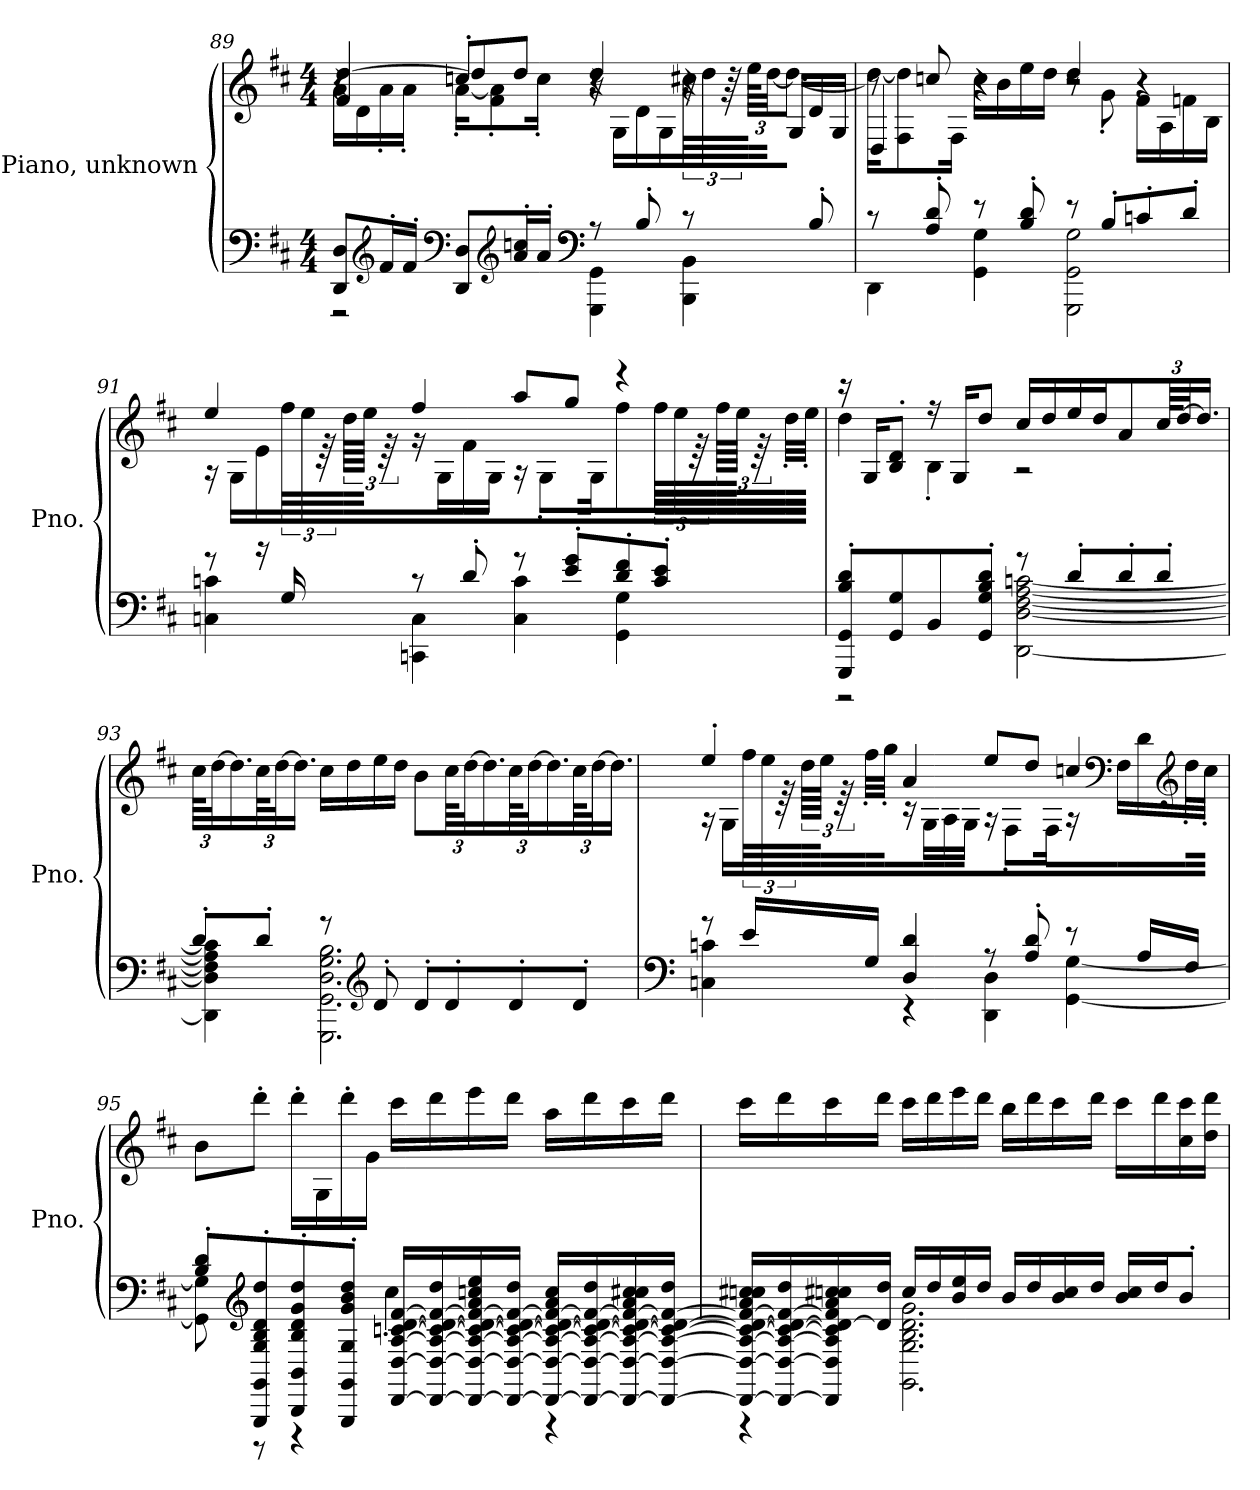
**kern	**kern
*part1	*part1
*staff2	*staff1
*I"Piano, unknown	*
*I'Pno.	*
!!LO:LB:g=z
*clefF4	*clefG2
*k[f#c#]	*k[f#c#]
*M4/4	*M4/4
=89	=89
*^	*^
*	*	*	*^
8DD/ 8D/L	2r	4r	16a\LL	4f#/ [4dd/
.	.	.	16d\	.
*clefG2	*	*	*	*
16f#'/L	.	.	16a'\	.
16f#'/JJ	.	.	16a'\JJ	.
*clefF4	*	*	*	*
8DD/ 8D/L	.	8ccn'/L	[16a'\KL	4dd/]
.	.	.	8f#\' 8a\]'	.
*clefG2	*	*	*	*
16a/' 16ccn/'L	.	8dd/J	.	.
16a'/JJ	.	.	16cc'\Jk	.
*clefF4	*	*	*	*
8r	4GGG\ 4GG\	4dd/	16r	4r
.	.	.	16G\LL	.
8B'/	.	.	16d\	.
.	.	.	16G\	.
8r	4BBB\ 4BB\	4r	96cc#X\LL	16r
.	.	.	96dd\JJJJ	.
.	.	.	96r	.
*	*	*	*Xbrackettup	*
.	.	.	96ee\KLLL	.
.	.	.	[48dd\JJ	.
.	.	.	8.dd\J_	16G/LL
8B'/	.	.	.	16d/
.	.	.	.	16G/JJ
!!LO:LB:g=z	!!	!!
=90	=90	=90	=90	=90
8r	4DD\	8r	16dd\KL_	4D/
.	.	.	8F#\ 8dd\]	.
8A/' 8d/'	.	8ccn/	.	.
.	.	.	16F#\Jk	.
8r	4GG\ 4G\	4r	16cc\LL	4r
.	.	.	16b\	.
8B/' 8d/'	.	.	16ee\	.
.	.	.	16dd\JJ	.
8r	2GGG\ 2GG\ 2G\	4dd/	8r	2r
8B'/L	.	.	8g'\	.
8cn'/	.	4r	16f#\LL	.
.	.	.	16A\	.
8d'/J	.	.	16fn\	.
.	.	.	16B\JJ	.
*	*	*	*v	*v
=91	=91	=91	=91
8r	4Cn\ 4cn\	4ee/	16r
.	.	.	16G\LL
16r	.	.	16e\
*	*	*	*brackettup
16G/	.	.	96ff#\LL
.	.	.	96ee\JJJJ
.	.	.	96r
.	.	.	96dd\LLLL
.	.	.	96ee\JJJJ
.	.	.	96r
8r	4CCn\ 4C\	4ff#/	16r
.	.	.	16G\LL
8d'/	.	.	16f#\
.	.	.	16G\JJ
8r	4C\ 4c\	8aa/L	16r
.	.	.	8G'\L
8e/' 8g/'L	.	8gg/J	.
.	.	.	16G\K
8d/' 8f#/'	4GG\ 4G\	4r	8ff#\
8c/' 8e/'J	.	.	96ff#\LLL
.	.	.	96ee\JJJJ
.	.	.	96r
.	.	.	96ff#\LLLL
.	.	.	96ee\JJJJ
.	.	.	96r
.	.	.	32dd'\LLL
.	.	.	32ee'\JJJ
!!LO:LB:g=z	!!
=92	=92	=92	=92
8GGG/' 8GG/' 8B/' 8d/'L	2r	16r	4dd\
.	.	16G/KL	.
8GG/ 8G/	.	8B/' 8d/'J	.
8BB/	.	16r	4B'\
.	.	16G/KL	.
8GG/' 8G/' 8B/' 8d/'J	.	8dd/J	.
8r	[2DD\ [2D\ [2F#\ [2A\ [2cn\	16cc#/LL	2r
.	.	16dd/	.
8d'/L	.	16ee/	.
.	.	16dd/J	.
8d'/	.	8a/	.
*	*	*Xbrackettup	*
8d'/J	.	96cc#/KLL	.
.	.	[48dd/J	.
.	.	16.dd/JJ]	.
*	*	*v	*v
=93	=93	=93
8d'/L	4DD\] 4D\] 4F#\] 4A\] 4c\]	96cc#\KLLL
.	.	[48dd\J
.	.	16.dd\]
8d'/J	.	96cc#\KL
.	.	[48dd\J
.	.	16.dd\JJ]
8r	2.GGG\ 2.GG\ 2.D\ 2.G\ 2.B\	16cc#\LL
.	.	16dd\
*clefG2	*	*
8d'/	.	16ee\
.	.	16dd\JJ
8d'/L	.	8b\L
8d'/	.	96cc#\KLL
.	.	[48dd\J
.	.	16.dd\]
8d'/	.	96cc#\KL
.	.	[48dd\J
.	.	16.dd\]
8d'/J	.	96cc#\KL
.	.	[48dd\J
.	.	16.dd\JJ]
!!LO:LB:g=z
=94	=94	=94
*clefF4	*	*
*	*	*^
8r	4Cn\ 4cn\	4ee'/	16r
.	.	.	16G\LL
*	*	*	*brackettup
16e/LL	.	.	96ff#\LL
.	.	.	96ee\JJJJ
.	.	.	96r
.	.	.	96dd\LLLL
.	.	.	96ee\JJJJ
.	.	.	96r
16G/JJ	.	.	32ff#'\LLL
.	.	.	32gg'\JJJ
4D/ 4d/	4r	4a/	16r
.	.	.	16G\LL
.	.	.	16A\
.	.	.	16G\JJ
8r	4DD\ 4D\	8ee/L	16r
.	.	.	8F#'\L
8A/' 8d/'	.	8dd/J	.
.	.	.	16F#\Jk
8r	[4GG\ [4G\	4ccn/	16r
*	*	*clefF4	*
.	.	.	16F#\LL
16A/LL	.	.	16d\
*	*	*clefG2	*
16F#/JJ	.	.	32dd'\L
.	.	.	32cc'\JJJ
*	*	*v	*v
!!LO:LB:g=z
=95	=95	=95
8B/' 8d/'L	8GG\] 8G\]	8b\L
*clefG2	*	*
8GGG/' 8GG/' 8G/' 8B/' 8d/' 8dd/'	8r	8ddd'\J
8BBB/' 8BB/' 8B/' 8d/' 8g/' 8dd/'	4r	16ddd'\LL
.	.	16G\
8GGG/' 8GG/' 8G/' 8g/' 8b/' 8dd/'J	.	16ddd'\
.	.	16g\JJ
[16DD/ [16D/ [16A/ [16cn/ [16d/ [16f#/LL	4cc#'\	16ccc#\LL
16DD/_ 16D/_ 16A/_ 16c/_ 16d/_ 16f#/_ 16dd/	.	16ddd\
16DD/_ 16D/_ 16A/_ 16c/_ 16d/_ 16f#/_ 16a/ 16ccn/ 16ee/	.	16eee\
16DD/_ 16D/_ 16A/_ 16c/_ 16d/_ 16f#/_ 16dd/JJ	.	16ddd\JJ
16DD/_ 16D/_ 16A/_ 16c/_ 16d/_ 16f#/_ 16a/ 16cc/LL	4r	16aa\LL
16DD/_ 16D/_ 16A/_ 16c/_ 16d/_ 16f#/_ 16dd/	.	16ddd\
16DD/_ 16D/_ 16A/_ 16c/_ 16d/_ 16f#/_ 16a/ 16cc/ 16cc#X/	.	16ccc#\
16DD/_ 16D/_ 16A/_ 16c/_ 16d/_ 16f#/_ 16dd/JJ	.	16ddd\JJ
!!LO:PB:g=z
=96	=96	=96
16DD/_ 16D/_ 16A/_ 16c/_ 16d/_ 16f#/_ 16a/ 16ccn/ 16cc#X/LL	4r	16ccc#\LL
16DD/_ 16D/_ 16A/_ 16c/_ 16d/_ 16f#/_ 16dd/	.	16ddd\
16DD/] 16D/] 16A/] 16c/] 16d/_ 16f#/] 16a/ 16ccn/ 16cc#X/	.	16ccc#\
16d/] 16dd/JJ	.	16ddd\JJ
16cc#/LL	2.GG\ 2.G\ 2.B\ 2.d\ 2.g\	16ccc#\LL
16dd/	.	16ddd\
16b/ 16ee/	.	16eee\
16dd/JJ	.	16ddd\JJ
16b/LL	.	16bb\LL
16dd/	.	16ddd\
16b/ 16cc#/	.	16ccc#\
16dd/JJ	.	16ddd\JJ
16b/ 16cc#/LL	.	16ccc#\LL
16dd/J	.	16ddd\
8b'/J	.	16cc#\ 16ccc#\
.	.	16dd\ 16ddd\JJ
*v	*v	*
=	=
*-	*-
